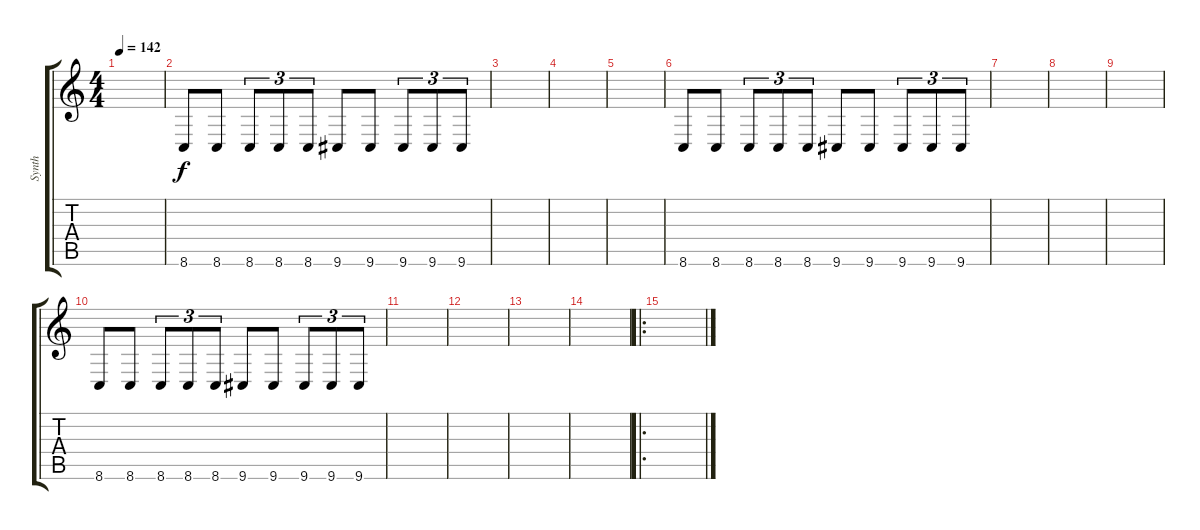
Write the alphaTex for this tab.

\track ("Synth" "Synth") {instrument lead2sawtooth}
\staff {score tabs}
\tuning (E4 B3 G3 D3 A2 E2) {hide}
\ts (4 4)
\tempo 142
\clef g2
\ks c
|
8.6.8 8.6.8 8.6.8{tu (3 2)} 8.6.8{tu (3 2)} 8.6.8{tu (3 2)} 9.6.8 9.6.8 9.6.8{tu (3 2)} 9.6.8{tu (3 2)} 9.6.8{tu (3 2)} |
|
|
|
8.6.8 8.6.8 8.6.8{tu (3 2)} 8.6.8{tu (3 2)} 8.6.8{tu (3 2)} 9.6.8 9.6.8 9.6.8{tu (3 2)} 9.6.8{tu (3 2)} 9.6.8{tu (3 2)} |
|
|
|
8.6.8 8.6.8 8.6.8{tu (3 2)} 8.6.8{tu (3 2)} 8.6.8{tu (3 2)} 9.6.8 9.6.8 9.6.8{tu (3 2)} 9.6.8{tu (3 2)} 9.6.8{tu (3 2)} |
|
|
|
|
\ro
